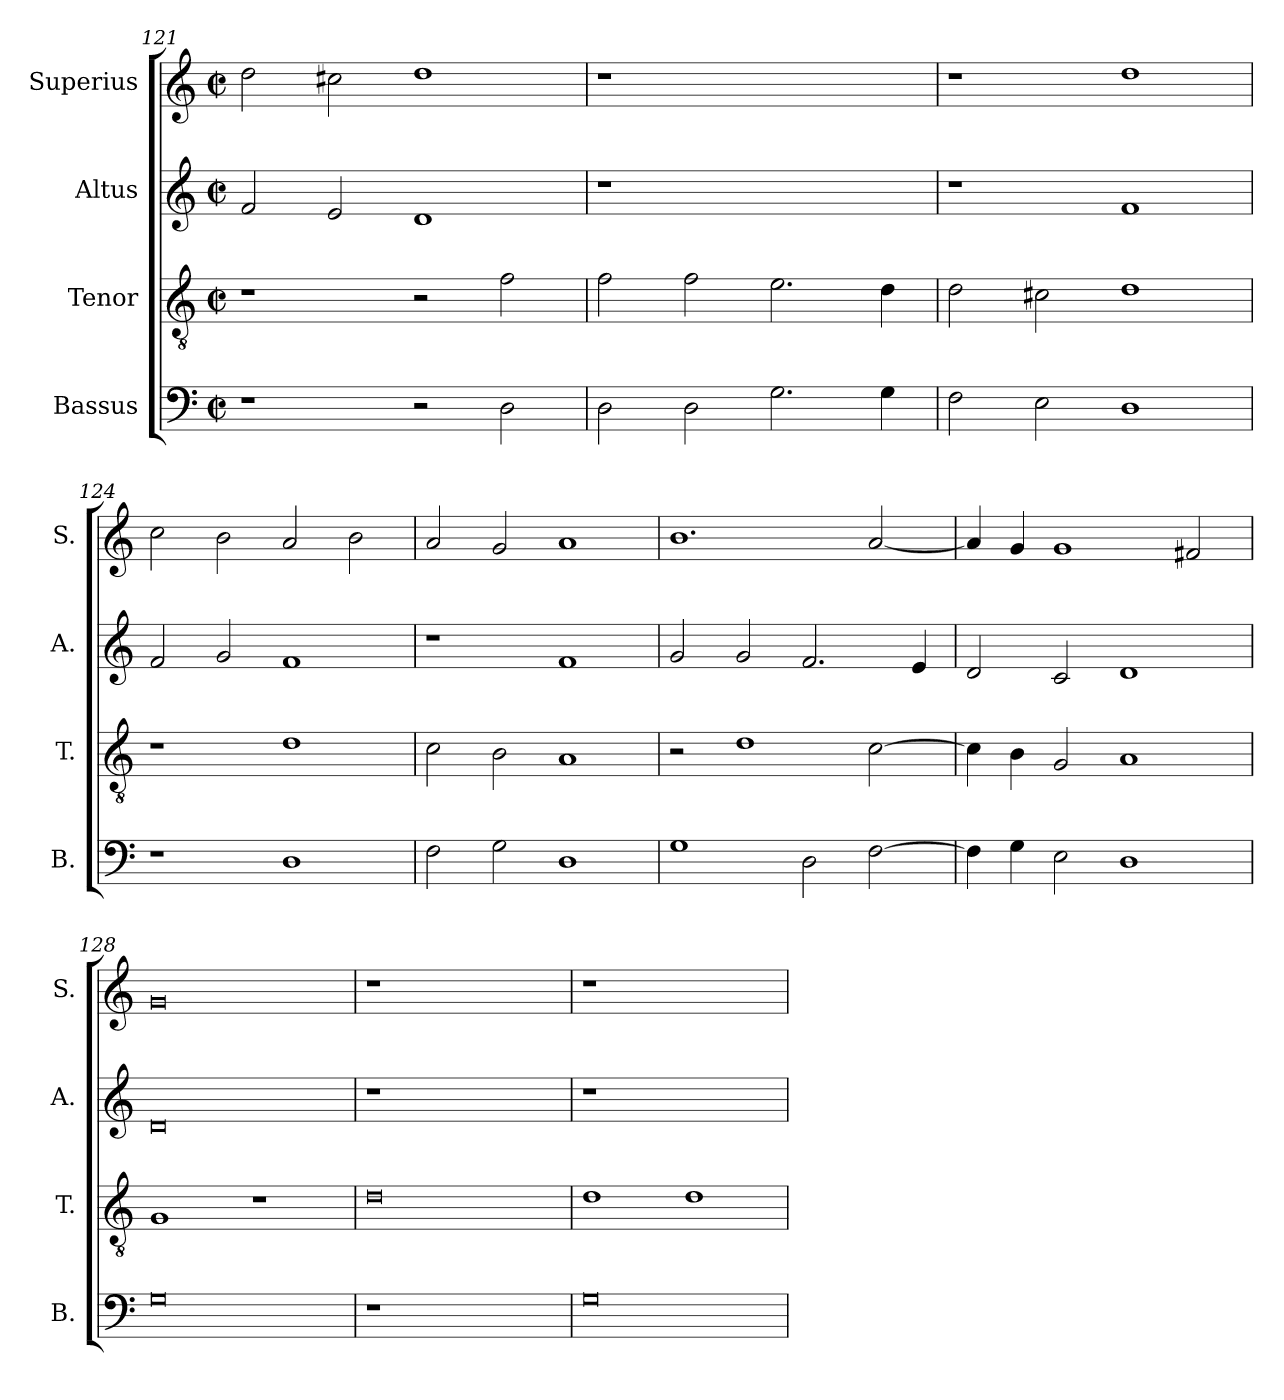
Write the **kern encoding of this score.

**kern	**kern	**kern	**kern
*part4	*part3	*part2	*part1
*staff4	*staff3	*staff2	*staff1
*I"Bassus	*I"Tenor	*I"Altus	*I"Superius
*I'B.	*I'T.	*I'A.	*I'S.
!!LO:LB:g=z
*clefF4	*clefGv2	*clefG2	*clefG2
*	*ITrd7c12	*	*
*k[]	*k[]	*k[]	*k[]
*C:	*C:	*C:	*C:
*M2/2	*M2/2	*M2/2	*M2/2
*met(c|)	*met(c|)	*met(c|)	*met(c|)
=121	=121	=121	=121
1r	1r	2fi/	2ddi\
.	.	2ei/	2cc#Xi\
2r	2r	1di	1ddi
2Di\	2Fi\	.	.
=122	=122	=122	=122
!	!	!LO:N:vis=1	!LO:N:vis=1
2Di\	2Fi\	1r	1r
2Di\	2Fi\	.	.
2.Gi\	2.Ei\	1ryy	1ryy
4Gi\	4Di\	.	.
=123	=123	=123	=123
2Fi\	2Di\	1r	1r
2Ei\	2C#Xi\	.	.
1Di	1Di	1fi	1ddi
=124	=124	=124	=124
1r	1r	2fi/	2cci\
.	.	2gi/	2bi\
1Di	1Di	1fi	2ai/
.	.	.	2bi\
=125	=125	=125	=125
2Fi\	2Ci\	1r	2ai/
2Gi\	2BBi\	.	2gi/
1Di	1AAi	1fi	1ai
!!LO:LB:g=z
=126	=126	=126	=126
1Gi	2r	2gi/	1.bi
.	1Di	2gi/	.
2Di\	.	2.fi/	.
[>2Fi\	[>2Ci\	.	[<2ai/
.	.	4ei/	.
=127	=127	=127	=127
4Fi\]	4Ci\]	2di/	4ai/]
4Gi\	4BBi\	.	4gi/
2Ei\	2GGi/	2ci/	1gi
1Di	1AAi	1di	.
.	.	.	2f#Xi/
=128	=128	=128	=128
0Gi	1GGi	0di	0gi
.	1r	.	.
=129	=129	=129	=129
!LO:N:vis=1	!	!LO:N:vis=1	!LO:N:vis=1
1r	0Di	1r	1r
1ryy	.	1ryy	1ryy
=130	=130	=130	=130
!	!	!LO:N:vis=1	!LO:N:vis=1
0Gi	1Di	1r	1r
.	1Di	1ryy	1ryy
=	=	=	=
*-	*-	*-	*-
